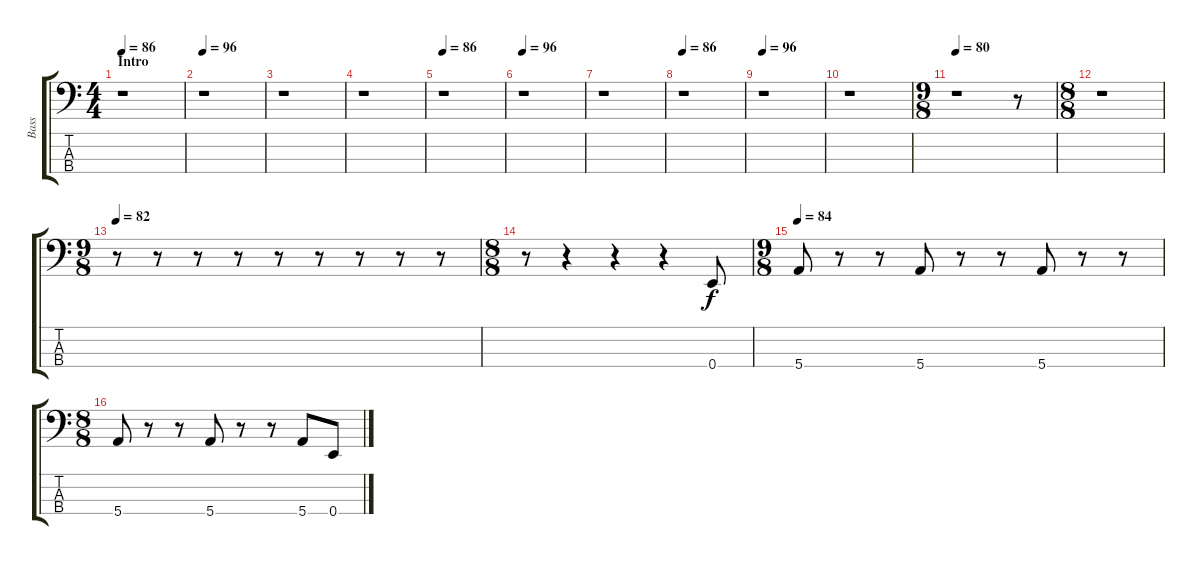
\track ("Bass" "Bass") {instrument electricbassfinger}
\staff {score tabs}
\tuning (G2 D2 A1 E1) {hide}
\ts (4 4)
\section ("" "Intro")
\tempo 86
\clef f4
\ks c
r.1{dy f instrument electricbassfinger} |
\tempo 96
r.1 |
r.1 |
r.1 |
\tempo 86
r.1 |
\tempo 96
r.1 |
r.1 |
\tempo 86
r.1 |
\tempo 96
r.1 |
r.1 |
\ts (9 8)
\tempo 80
r.1 r.8 |
\ts (8 8)
r.1 |
\ts (9 8)
\tempo 82
r.8 r.8 r.8 r.8 r.8 r.8 r.8 r.8 r.8 |
\ts (8 8)
r.8 r.4 r.4 r.4 0.4.8 |
\ts (9 8)
\tempo 84
5.4.8 r.8 r.8 5.4.8 r.8 r.8 5.4.8 r.8 r.8 |
\ts (8 8)
5.4.8 r.8 r.8 5.4.8 r.8 r.8 5.4.8 0.4.8
